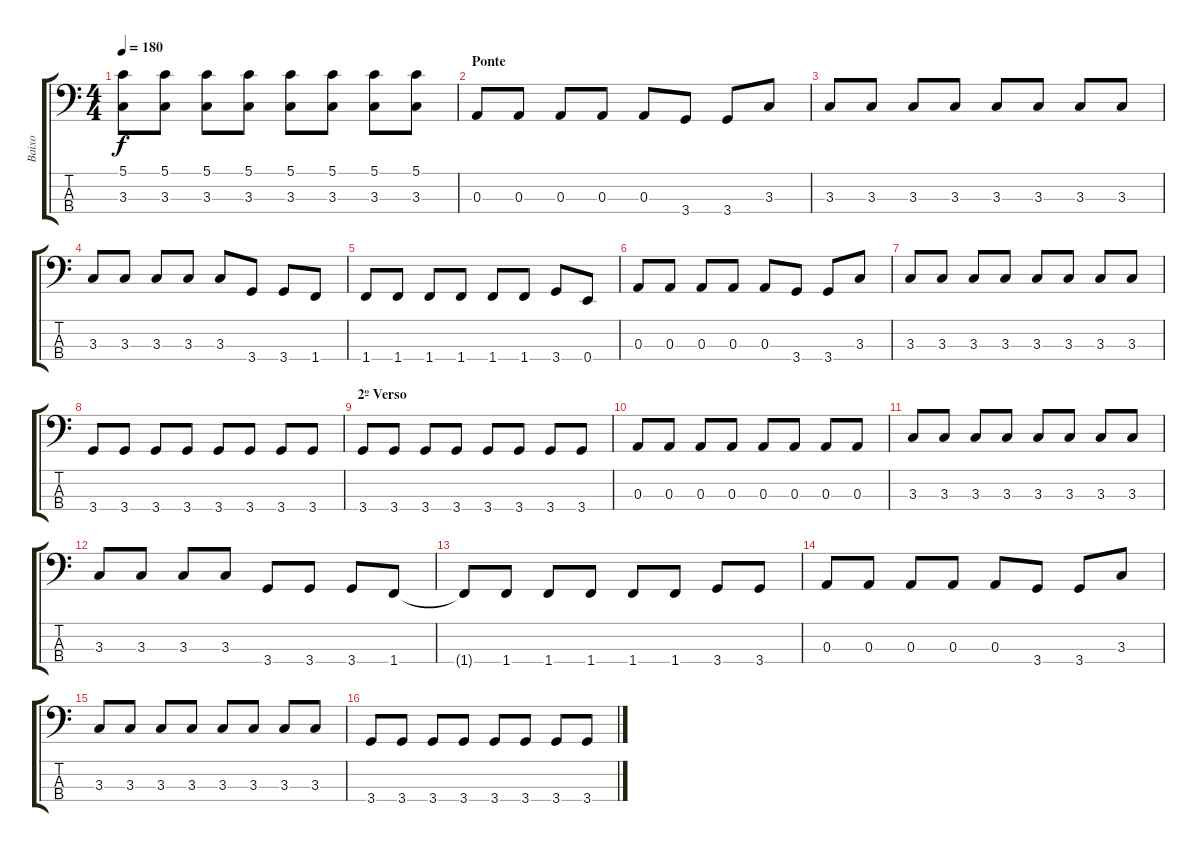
\track ("Baixo" "Baixo") {instrument electricbassfinger}
\staff {score tabs}
\tuning (G2 D2 A1 E1) {hide}
\ts (4 4)
\tempo 180
\clef f4
\ks c
(5.1 3.3).8{dy f} (5.1 3.3).8 (5.1 3.3).8 (5.1 3.3).8 (5.1 3.3).8 (5.1 3.3).8 (5.1 3.3).8 (5.1 3.3).8 |
\section ("" "Ponte")
0.3.8 0.3.8 0.3.8 0.3.8 0.3.8 3.4.8 3.4.8 3.3.8 |
3.3.8 3.3.8 3.3.8 3.3.8 3.3.8 3.3.8 3.3.8 3.3.8 |
3.3.8 3.3.8 3.3.8 3.3.8 3.3.8 3.4.8 3.4.8 1.4.8 |
1.4.8 1.4.8 1.4.8 1.4.8 1.4.8 1.4.8 3.4.8 0.4.8 |
0.3.8 0.3.8 0.3.8 0.3.8 0.3.8 3.4.8 3.4.8 3.3.8 |
3.3.8 3.3.8 3.3.8 3.3.8 3.3.8 3.3.8 3.3.8 3.3.8 |
3.4.8 3.4.8 3.4.8 3.4.8 3.4.8 3.4.8 3.4.8 3.4.8 |
\section ("" "2º Verso")
3.4.8 3.4.8 3.4.8 3.4.8 3.4.8 3.4.8 3.4.8 3.4.8 |
0.3.8 0.3.8 0.3.8 0.3.8 0.3.8 0.3.8 0.3.8 0.3.8 |
3.3.8 3.3.8 3.3.8 3.3.8 3.3.8 3.3.8 3.3.8 3.3.8 |
3.3.8 3.3.8 3.3.8 3.3.8 3.4.8 3.4.8 3.4.8 1.4.8 |
1.4{t}.8 1.4.8 1.4.8 1.4.8 1.4.8 1.4.8 3.4.8 3.4.8 |
0.3.8 0.3.8 0.3.8 0.3.8 0.3.8 3.4.8 3.4.8 3.3.8 |
3.3.8 3.3.8 3.3.8 3.3.8 3.3.8 3.3.8 3.3.8 3.3.8 |
3.4.8 3.4.8 3.4.8 3.4.8 3.4.8 3.4.8 3.4.8 3.4.8
